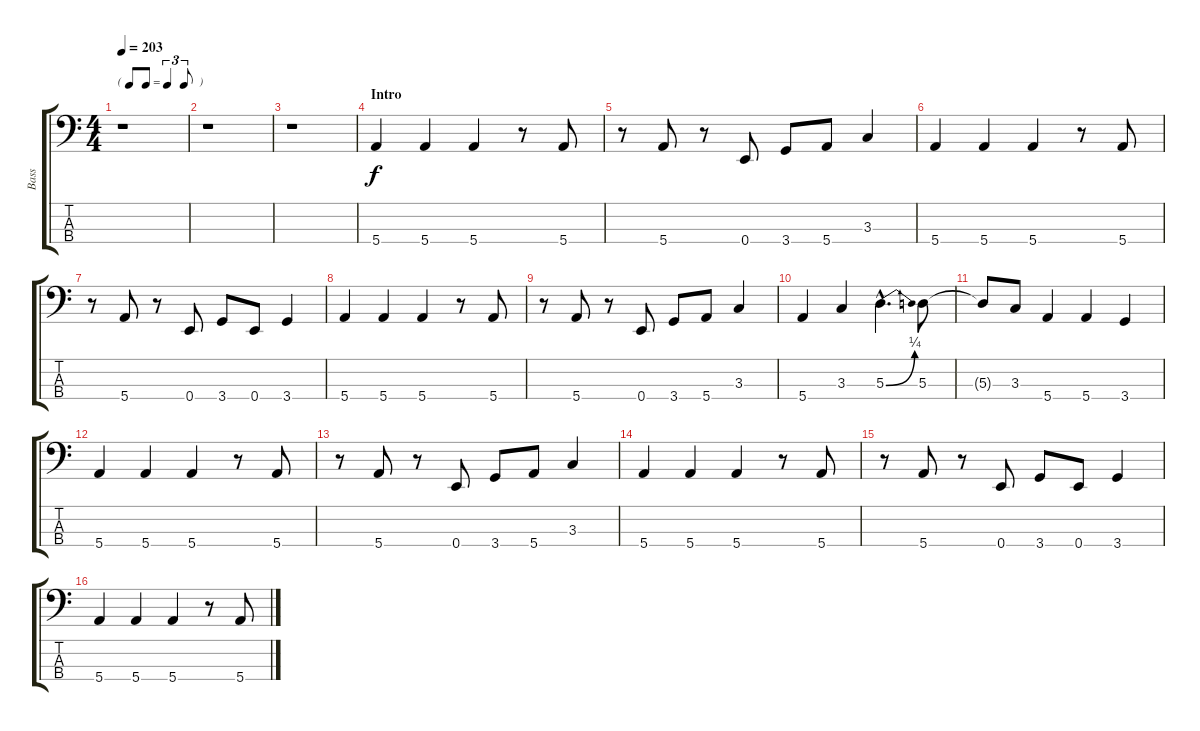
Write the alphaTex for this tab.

\track ("Bass" "Bass") {instrument electricbassfinger}
\staff {score tabs}
\tuning (G2 D2 A1 E1) {hide}
\ts (4 4)
\tf triplet8th
\tempo 203
\clef f4
\ks c
r.1{dy f instrument electricbassfinger} |
r.1 |
r.1 |
\section ("" "Intro")
5.4.4 5.4.4 5.4.4 r.8 5.4.8 |
r.8 5.4.8 r.8 0.4.8 3.4.8 5.4.8 3.3.4 |
5.4.4 5.4.4 5.4.4 r.8 5.4.8 |
r.8 5.4.8 r.8 0.4.8 3.4.8 0.4.8 3.4.4 |
5.4.4 5.4.4 5.4.4 r.8 5.4.8 |
r.8 5.4.8 r.8 0.4.8 3.4.8 5.4.8 3.3.4 |
5.4.4 3.3.4 5.3{be (bend 0 0 60 1) hac}.4{d} 5.3.8 |
5.3{t}.8 3.3.8 5.4.4 5.4.4 3.4.4 |
5.4.4 5.4.4 5.4.4 r.8 5.4.8 |
r.8 5.4.8 r.8 0.4.8 3.4.8 5.4.8 3.3.4 |
5.4.4 5.4.4 5.4.4 r.8 5.4.8 |
r.8 5.4.8 r.8 0.4.8 3.4.8 0.4.8 3.4.4 |
5.4.4 5.4.4 5.4.4 r.8 5.4.8
